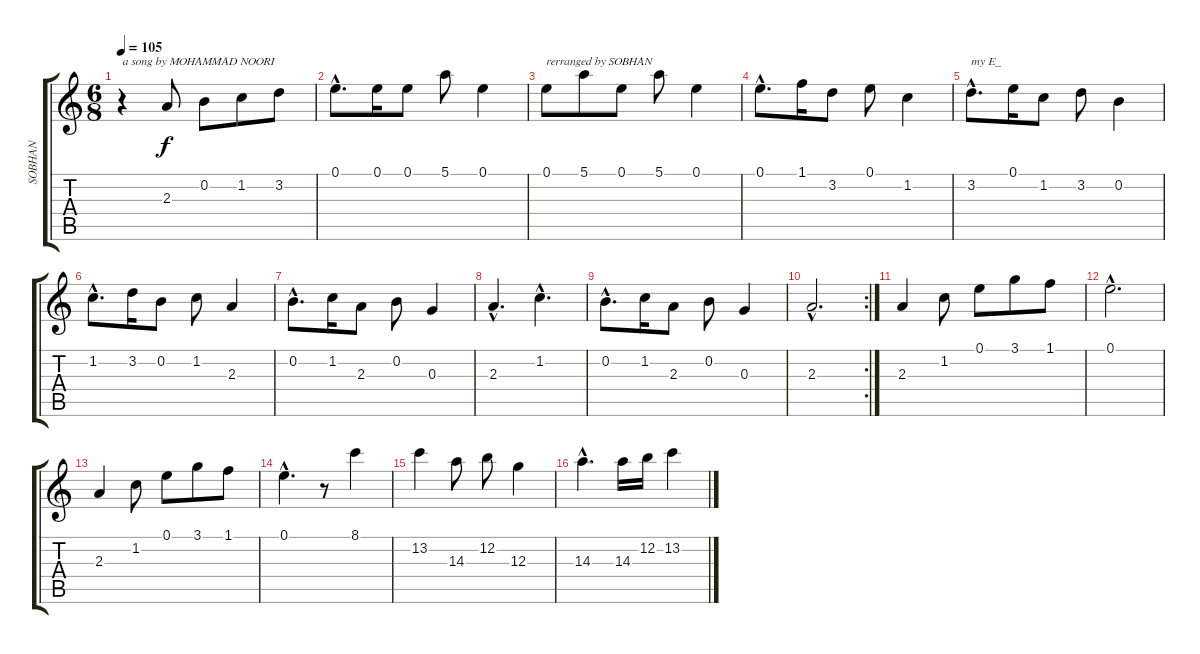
\track ("SOBHAN" "SOBHAN") {instrument acousticguitarnylon}
\staff {score tabs}
\tuning (E4 B3 G3 D3 A2 E2) {hide}
\ts (6 8)
\tempo 105
\clef g2
\ks c
r.4{txt "a song by MOHAMMAD NOORI" dy f instrument acousticguitarnylon} 2.3.8 0.2.8 1.2.8 3.2.8 |
0.1{hac}.8{d} 0.1.16 0.1.8 5.1.8 0.1.4 |
0.1.8{txt "rerranged by SOBHAN"} 5.1.8 0.1.8 5.1.8 0.1.4 |
0.1{hac}.8{d} 1.1.16 3.2.8 0.1.8 1.2.4 |
3.2{hac}.8{d txt "my E_"} 0.1.16 1.2.8 3.2.8 0.2.4 |
1.2{hac}.8{d} 3.2.16 0.2.8 1.2.8 2.3.4 |
0.2{hac}.8{d} 1.2.16 2.3.8 0.2.8 0.3.4 |
2.3{hac}.4{d} 1.2{hac}.4{d} |
0.2{hac}.8{d} 1.2.16 2.3.8 0.2.8 0.3.4 |
\rc 2
2.3{hac}.2{d} |
2.3.4 1.2.8 0.1.8 3.1.8 1.1.8 |
0.1{hac}.2{d} |
2.3.4 1.2.8 0.1.8 3.1.8 1.1.8 |
0.1{hac}.4{d} r.8 8.1.4 |
13.2.4 14.3.8 12.2.8 12.3.4 |
14.3{hac}.4{d} 14.3.16 12.2.16 13.2.4
